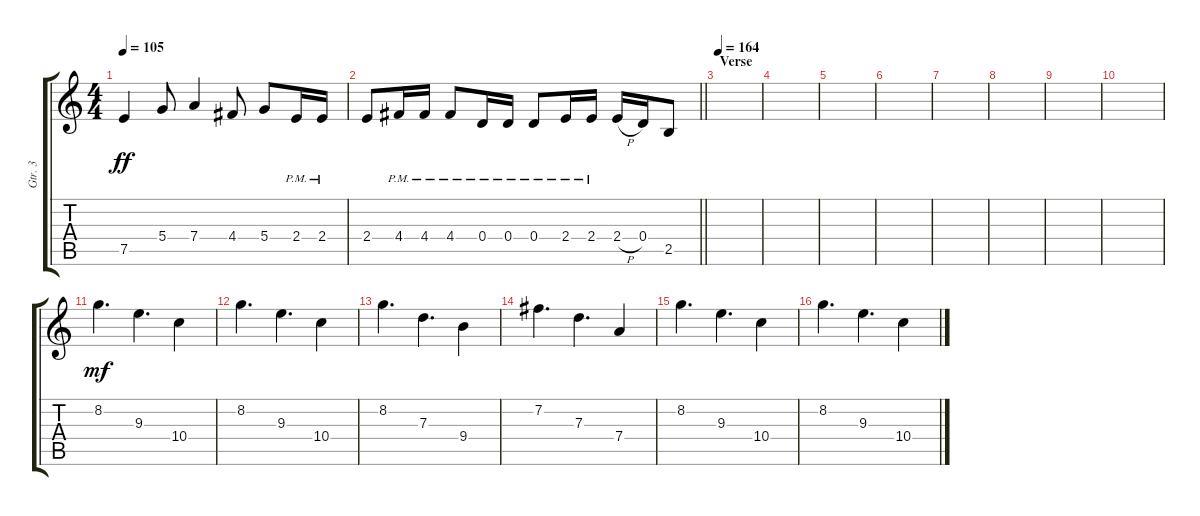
\track ("Gtr. 3" "Gtr. 3") {instrument electricguitarclean}
\staff {score tabs}
\tuning (E4 B3 G3 D3 A2 E2) {hide}
\ts (4 4)
\tempo 105
\clef g2
\ks c
7.5.4{dy ff} 5.4.8 7.4.4 4.4.8 5.4.8 2.4{pm}.16 2.4{pm}.16 |
\barLineRight lightlight
2.4.8 4.4{pm}.16 4.4{pm}.16 4.4{pm}.8 0.4{pm}.16 0.4{pm}.16 0.4{pm}.8 2.4{pm}.16 2.4{pm}.16 2.4{h}.16 0.4.16 2.5.8 |
\section ("" "Verse")
\tempo 164
|
|
|
|
|
|
|
|
8.2.4{d dy mf} 9.3.4{d} 10.4.4 |
8.2.4{d} 9.3.4{d} 10.4.4 |
8.2.4{d} 7.3.4{d} 9.4.4 |
7.2.4{d} 7.3.4{d} 7.4.4 |
8.2.4{d} 9.3.4{d} 10.4.4 |
8.2.4{d} 9.3.4{d} 10.4.4
